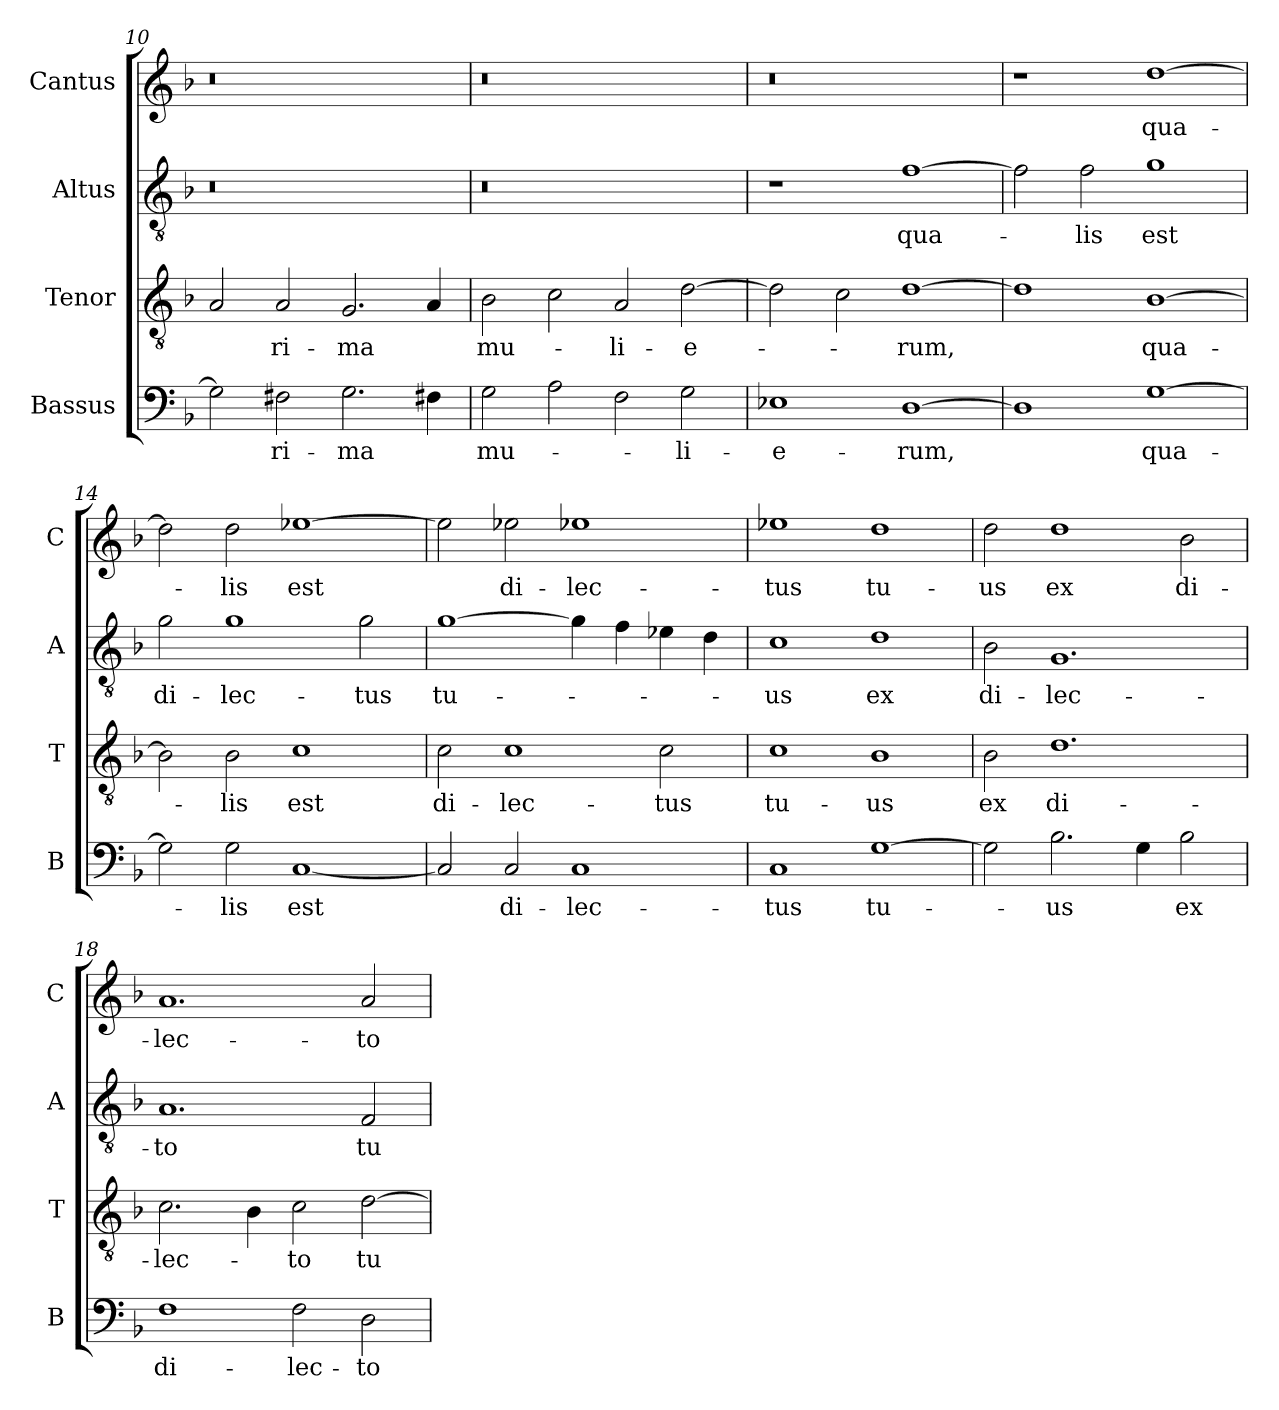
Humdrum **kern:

**kern	**text	**kern	**text	**kern	**text	**kern	**text
*part4	*part4	*part3	*part3	*part2	*part2	*part1	*part1
*staff4	*staff4	*staff3	*staff3	*staff2	*staff2	*staff1	*staff1
*I"Bassus	*	*I"Tenor	*	*I"Altus	*	*I"Cantus	*
*I'B	*	*I'T	*	*I'A	*	*I'C	*
*clefF4	*	*clefGv2	*	*clefGv2	*	*clefG2	*
*k[b-]	*	*k[b-]	*	*k[b-]	*	*k[b-]	*
*d:	*	*d:	*	*d:	*	*d:	*
=10	=10	=10	=10	=10	=10	=10	=10
2G\]	.	2A/	.	0r	.	0r	.
2F#X\	-ri-	2A/	-ri-	.	.	.	.
2.G\	-ma	2.G/	-ma	.	.	.	.
4F#X\	.	4A/	.	.	.	.	.
!!LO:LB:g=z
=11	=11	=11	=11	=11	=11	=11	=11
2G\	mu-	2B-\	mu-	0r	.	0r	.
2A\	.	2c\	.	.	.	.	.
2F\	.	2A/	-li-	.	.	.	.
2G\	-li-	[2d\	-e-	.	.	.	.
=12	=12	=12	=12	=12	=12	=12	=12
1E-X\	-e-	2d\]	.	1r	.	0r	.
.	.	2c\	.	.	.	.	.
[1D\	-rum,	[1d\	-rum,	[1f\	qua-	.	.
=13	=13	=13	=13	=13	=13	=13	=13
1D\]	.	1d\]	.	2f\]	.	1r	.
.	.	.	.	2f\	-lis	.	.
[1G\	qua-	[1B-\	qua-	1g\	est	[1dd\	qua-
=14	=14	=14	=14	=14	=14	=14	=14
2G\]	.	2B-\]	.	2g\	di-	2dd\]	.
2G\	-lis	2B-\	-lis	1g\	-lec-	2dd\	-lis
[1C/	est	1c\	est	.	.	[1ee-X\	est
.	.	.	.	2g\	-tus	.	.
=15	=15	=15	=15	=15	=15	=15	=15
2C/]	.	2c\	di-	[1g\	tu-	2ee-\]	.
2C/	di-	1c\	-lec-	.	.	2ee-X\	di-
1C/	-lec-	.	.	4g\]	.	1ee-X\	-lec-
.	.	.	.	4f\	.	.	.
.	.	2c\	-tus	4e-X\	.	.	.
.	.	.	.	4d\	.	.	.
=16	=16	=16	=16	=16	=16	=16	=16
1C/	-tus	1c\	tu-	1c\	-us	1ee-X\	-tus
!	!	!	!	!	!	!	!LO:LY:i
[1G\	tu-	1B-\	-us	1d\	ex	1dd\	tu-
!!LO:LB:g=z
=17	=17	=17	=17	=17	=17	=17	=17
!	!	!	!LO:LY:i	!	!	!	!LO:LY:i
2G\]	.	2B-\	ex	2B-\	di-	2dd\	-us
2.B-\	-us	1.d\	di-	1.G/	-lec-	1dd\	ex
4G\	.	.	.	.	.	.	.
2B-\	ex	.	.	.	.	2b-\	di-
=18	=18	=18	=18	=18	=18	=18	=18
1F\	di-	2.c\	-lec-	1.A/	-to	1.a/	-lec-
.	.	4B-\	.	.	.	.	.
2F\	-lec-	2c\	-to	.	.	.	.
2D\	-to	[2d\	tu-	2F/	tu-	2a/	-to
=	=	=	=	=	=	=	=
*-	*-	*-	*-	*-	*-	*-	*-
